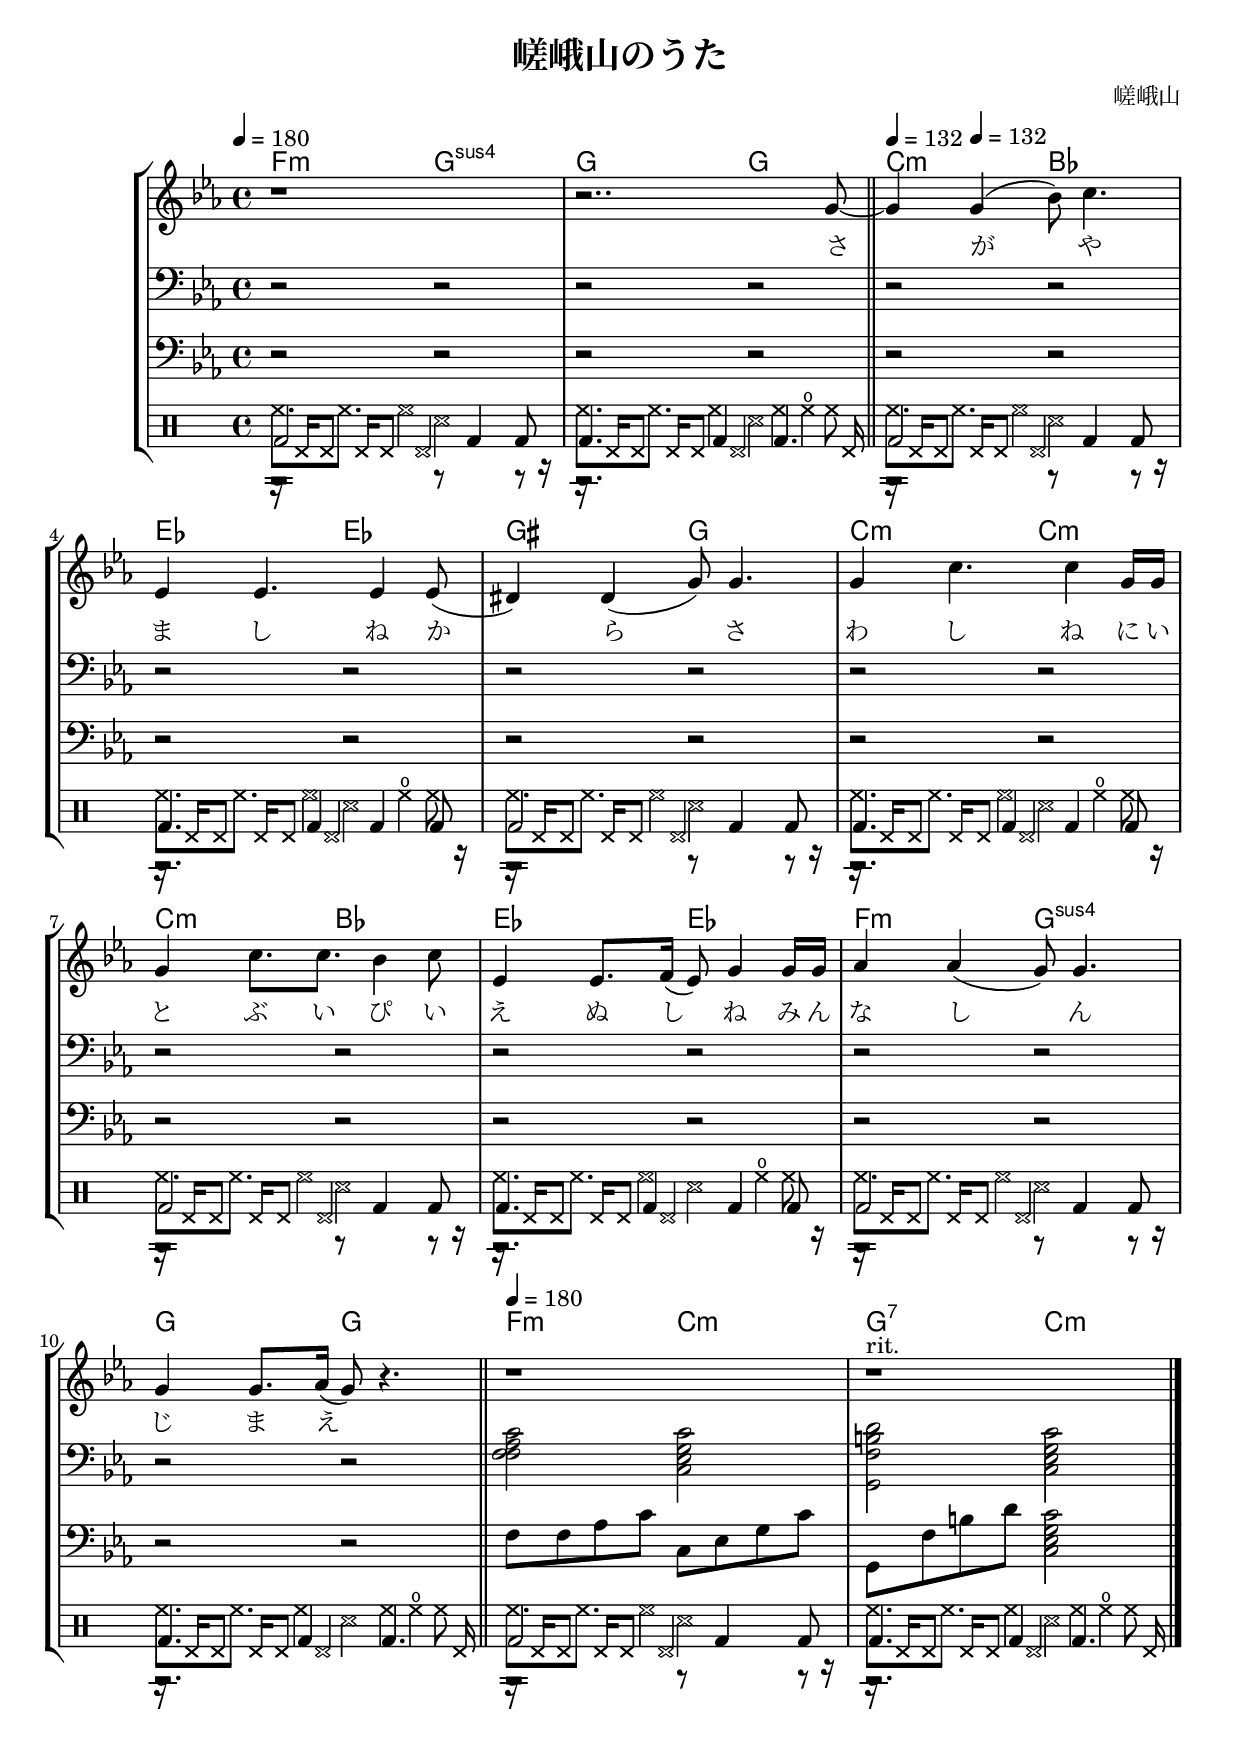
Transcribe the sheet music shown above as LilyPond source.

\version "2.12.1"

\header {
	title = \markup {嵯峨山のうた}
	composer = \markup \center-column {嵯峨山}
}

harmony = \chordmode {
	f2:m g:sus4 g g 

	c:m bes es es gis g c:m c:m c:m bes es es f:m g:sus4 g g 

	f:m c:m g:7 c:m 
}

melody = {
	\key es \major
	\tempo 4 = 180
	r1 | r2.. 
	\set Staff.midiInstrument = #"mmi0.42"
	g'8~ 
	g'4  	\tempo 4 = 132
g'4  (bes'8)  c''4. 
	es'4  es'4.  es'4  es'8 
	(dis'4)  dis'4  (g'8)  g'4. 
	g'4  c''4.  c''4  g'16  g'16 
	g'4  c''8.  c''8.  bes'4  c''8 
	es'4  es'8.  f'16  (es'8)  g'4  g'16  g'16 
	as'4  as'4  (g'8)  g'4. 
	g'4  g'8.  as'16  (g'8)  	r4. 	\tempo 4 = 180
	r1 | r1^"rit." \bar "|."
}

words = \lyricmode {
	
	さ  が  や  ま  し  ね  か  ら  さ  わ  し  ね  に  い  と  ぶ  い  ぴ  い  え  ぬ  し  ね  み  ん  な  し  ん  じ  ま  え  
	
}

tempochange = {
	\tempo 4 = 180
	r1 | r1 \bar "||"
	\tempo 4 = 132
	r1 | r1 | r1 | r1 | r1 | r1 | r1 | r1 \bar "||"
	\tempo 4 = 180
	r1 | \tempo 4 = 135 r2 \tempo 4 = 120 r2 \bar "|."
}

mainacc = {
	\clef bass
	\set Staff.midiInstrument = #"Acoustic grand"
	\key es \major
	\tempo 4 = 180
	r2
	r2
	r2
	r2
	\bar "||"

	\set Staff.midiInstrument = #"Acoustic grand"
	\tempo 4 = 132
	r2
	r2
	r2
	r2
	r2
	r2
	r2
	r2
	r2
	r2
	r2
	r2
	r2
	r2
	r2
	r2
	\bar "||"

	\set Staff.midiInstrument = #"Electric Grand"
	\tempo 4 = 180
	<f f as c'>2
	<c es g c'>2
	<g, f b d'>2
	<c es g c'>2
	\bar "|."
}

subacc = {
	\clef bass
	\set Staff.midiInstrument = #"Acoustic grand"
	\key es \major
	\tempo 4 = 180
	r2
	r2
	r2
	r2
	\bar "||"

	\set Staff.midiInstrument = #"Acoustic grand"
	\tempo 4 = 132
	r2
	r2
	r2
	r2
	r2
	r2
	r2
	r2
	r2
	r2
	r2
	r2
	r2
	r2
	r2
	r2
	\bar "||"

	\set Staff.midiInstrument = #"Acoustic Guitar (nylon)"
	\tempo 4 = 180
	f8 f8 as8 c'8
	c8 es8 g8 c'8
	g,8 f8 b8 d'8
	<c es g c'>2
	\bar "|."
}

percA = {
	\drummode {
	r1  |r2. hho4  \bar "||"
	r1  |r2. hho4  |r1  |r2. hho4  |r1  |r2. hho4  |r1  |r2. hho4  \bar "||"
	r1  |r2. hho4  \bar "|."
	}
}

percB = {
	\drummode {
	r16 hhp16 hhp8 hhp16 hhp8 hhp2 r16  |r16 hhp16 hhp8 hhp16 hhp8 hhp2 hhp16  \bar "||"
	r16 hhp16 hhp8 hhp16 hhp8 hhp2 r16  |r16 hhp16 hhp8 hhp16 hhp8 hhp2 r16  |r16 hhp16 hhp8 hhp16 hhp8 hhp2 r16  |r16 hhp16 hhp8 hhp16 hhp8 hhp2 r16  |r16 hhp16 hhp8 hhp16 hhp8 hhp2 r16  |r16 hhp16 hhp8 hhp16 hhp8 hhp2 r16  |r16 hhp16 hhp8 hhp16 hhp8 hhp2 r16  |r16 hhp16 hhp8 hhp16 hhp8 hhp2 hhp16  \bar "||"
	r16 hhp16 hhp8 hhp16 hhp8 hhp2 r16  |r16 hhp16 hhp8 hhp16 hhp8 hhp2 hhp16  \bar "|."
	}
}

percC = {
	\drummode {
	hh8. hh8. hh2 r8  |hh8. hh8. hh4 hh4 hh8  \bar "||"
	hh8. hh8. hh2 r8  |hh8. hh8. hh2 hh8  |hh8. hh8. hh2 r8  |hh8. hh8. hh2 hh8  |hh8. hh8. hh2 r8  |hh8. hh8. hh2 hh8  |hh8. hh8. hh2 r8  |hh8. hh8. hh4 hh4 hh8  \bar "||"
	hh8. hh8. hh2 r8  |hh8. hh8. hh4 hh4 hh8  \bar "|."
	}
}

percD = {
	\drummode {
	r2 ss2  |r2 ss2  \bar "||"
	r2 ss2  |r2 ss2  |r2 ss2  |r2 ss2  |r2 ss2  |r2 ss2  |r2 ss2  |r2 ss2  \bar "||"
	r2 ss2  |r2 ss2  \bar "|."
	}
}

percE = {
	\drummode {
	bd2 r8 bd4 bd8  |bd4. bd4 bd4.  \bar "||"
	bd2 r8 bd4 bd8  |bd4. bd4 bd4 bd8  |bd2 r8 bd4 bd8  |bd4. bd4 bd4 bd8  |bd2 r8 bd4 bd8  |bd4. bd4 bd4 bd8  |bd2 r8 bd4 bd8  |bd4. bd4 bd4.  \bar "||"
	bd2 r8 bd4 bd8  |bd4. bd4 bd4.  \bar "|."
	}
}

\score {
	<<
		\new StaffGroup <<
			\new ChordNames {\harmony}
			\new Voice = "melody" {\melody}
			\new Lyrics \lyricsto "melody" \words
			\new Staff = "mainacc" {\mainacc}
			\new Staff = "subacc" {\subacc}
			\new DrumStaff <<
				\new DrumVoice {\percA}
				\new DrumVoice {\percB}
				\new DrumVoice {\percC}
				\new DrumVoice {\percD}
				\new DrumVoice {\percE}
			>>
		>>
	>>
	\layout { }
}
